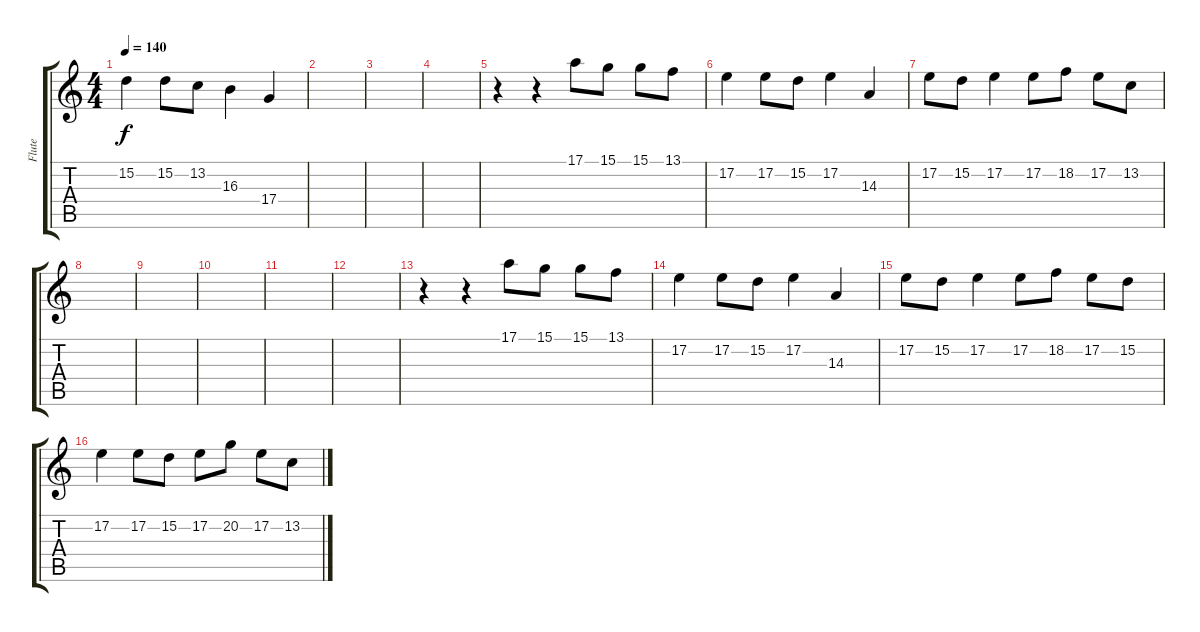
\track ("Flute" "Flute") {instrument recorder}
\staff {score tabs}
\tuning (E4 B3 G3 D3 A2 E2) {hide}
\ts (4 4)
\tempo 140
\clef g2
\ks c
15.2.4{dy f} 15.2.8 13.2.8 16.3.4 17.4.4 |
|
|
|
r.4 r.4 17.1.8 15.1.8 15.1.8 13.1.8 |
17.2.4 17.2.8 15.2.8 17.2.4 14.3.4 |
17.2.8 15.2.8 17.2.4 17.2.8 18.2.8 17.2.8 13.2.8 |
|
|
|
|
|
r.4 r.4 17.1.8 15.1.8 15.1.8 13.1.8 |
17.2.4 17.2.8 15.2.8 17.2.4 14.3.4 |
17.2.8 15.2.8 17.2.4 17.2.8 18.2.8 17.2.8 15.2.8 |
17.2.4 17.2.8 15.2.8 17.2.8 20.2.8 17.2.8 13.2.8
